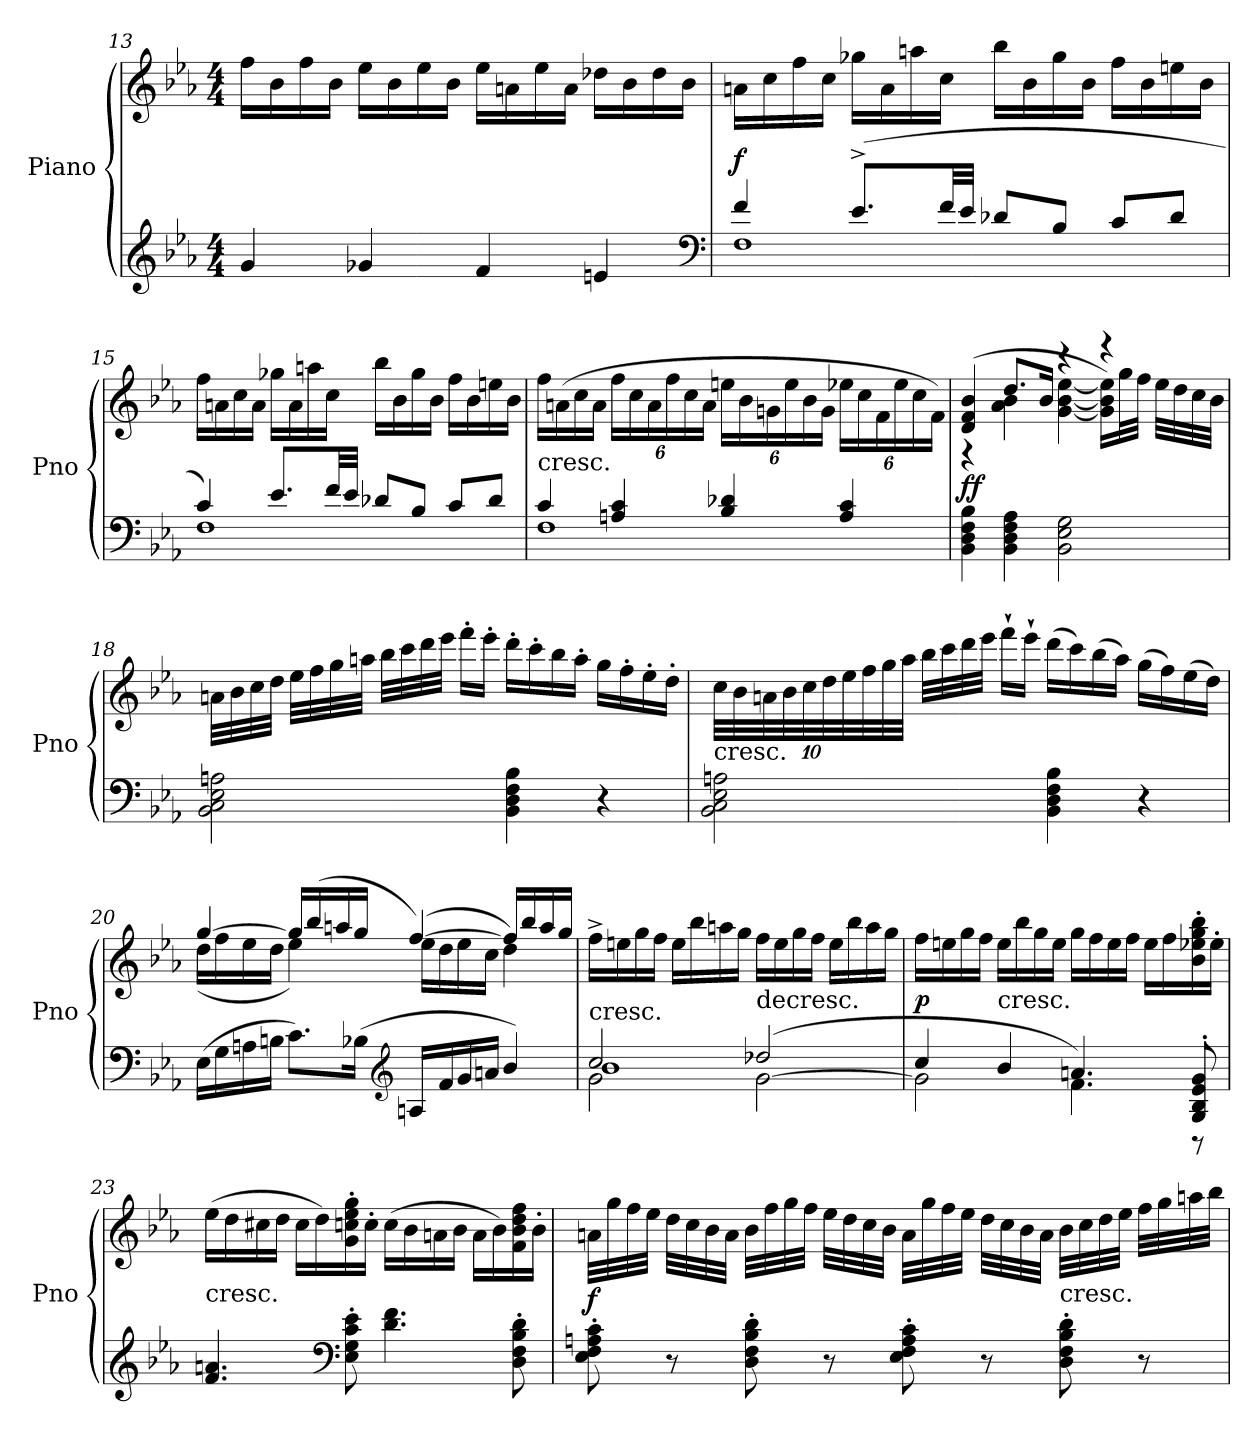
**kern	**kern	**dynam
*part1	*part1	*part1
*staff2	*staff1	*staff1/2
*I"Piano	*	*
*I'Pno	*	*
*clefG2	*clefG2	*
*k[b-e-a-]	*k[b-e-a-]	*
*E-:	*E-:	*
*M4/4	*M4/4	*
=13	=13	=13
4g/	16ff\LL	.
.	16b-\	.
.	16ff\	.
.	16b-\JJ	.
4g-X/	16ee-\LL	.
.	16b-\	.
.	16ee-\	.
.	16b-\JJ	.
4f/	16ee-\LL	.
.	16an\	.
.	16ee-\	.
.	16a\JJ	.
4en/	16dd-X\LL	.
.	16b-\	.
.	16dd-\	.
.	16b-\JJ	.
*clefF4	*	*
=14	=14	=14
*^	*	*
4f/	1F	16an\LL	f
.	.	16cc\	.
.	.	16ff\	.
.	.	16cc\JJ	.
(8.e-^/L	.	16gg-X\LL	.
.	.	16a\	.
.	.	16aan\	.
32f/LL	.	16cc\JJ	.
32e-/JJJ	.	.	.
8d-X/L	.	16bb-\LL	.
.	.	16b-\	.
8B-/J	.	16gg-\	.
.	.	16b-\JJ	.
8c/L	.	16ff\LL	.
.	.	16b-\	.
8d-/J	.	16een\	.
.	.	16b-\JJ	.
=15	=15	=15	=15
4c/)	1F	16ff\LL	.
.	.	16an\	.
.	.	16cc\	.
.	.	16a\JJ	.
8.e-/L	.	16gg-X\LL	.
.	.	16a\	.
.	.	16aan\	.
32f/LL	.	16cc\JJ	.
32e-/JJJ	.	.	.
8d-X/L	.	16bb-\LL	.
.	.	16b-\	.
8B-/J	.	16gg-\	.
.	.	16b-\JJ	.
8c/L	.	16ff\LL	.
.	.	16b-\	.
8d-/J	.	16een\	.
.	.	16b-\JJ	.
=16	=16	=16	=16
!	!	!LO:TX:c:t=cresc.	!
4c/	1F	16ff\LL	.
.	.	(16an\	.
.	.	16cc\	.
.	.	16a\JJ	.
4An/ 4c/	.	24ff\LL	.
.	.	24cc\	.
.	.	24a\	.
.	.	24ff\	.
.	.	24cc\	.
.	.	24a\JJ	.
4B-/ 4d-X/	.	24een\LL	.
.	.	24b-\	.
.	.	24gn\	.
.	.	24ee\	.
.	.	24b-\	.
.	.	24g\JJ	.
4A/ 4c/	.	24ee-X\LL	.
.	.	24cc\	.
.	.	24f\	.
.	.	24ee-\	.
.	.	24cc\	.
.	.	24f\JJ)	.
*v	*v	*	*
=17	=17	=17
*	*^	*
4BB-\ 4D\ 4F\ 4B-\	(4d/ 4f/ 4b-/	4r	ff
4BB-\ 4D\ 4F\ 4A-\	8.dd/L	4a-\ 4b-\	.
.	16b-/Jk	.	.
2BB-\ 2E-\ 2G\	4r	[4g\ [4b-\ [4ee-\	.
.	4r	16g]\ 16b-]\ 16ee-]\LL)	.
.	.	32gg\L	.
.	.	32ff\JJJ	.
.	.	32ee-\LLL	.
.	.	32dd\	.
.	.	32cc\	.
.	.	32b-\JJJ	.
=18	=18	=18	=18
!	!LO:TX:c:t=cresc.	!	!
*	*v	*v	*
2BB-\ 2C\ 2E-\ 2An\	32an\LLL	.
.	32b-\	.
.	32cc\	.
.	32dd\JJJ	.
.	32ee-\LLL	.
.	32ff\	.
.	32gg\	.
.	32aan\JJJ	.
.	32bb-\LLL	.
.	32ccc\	.
.	32ddd\	.
.	32eee-\JJJ	.
.	16fff'\LL	.
.	16eee-'\JJ	.
4BB-\ 4D\ 4F\ 4B-\	16ddd'\LL	.
.	16ccc'\	.
.	16bb-\	.
.	16aa'\JJ	.
4r	16gg\LL	.
.	16ff'\	.
.	16ee-'\	.
.	16dd'\JJ	.
=19	=19	=19
!	!LO:TX:c:t=cresc.	!
2BB-\ 2C\ 2E-\ 2An\	40cc\LLL	.
.	40b-\	.
.	40an\	.
.	40b-\	.
.	40cc\	.
.	40dd\	.
.	40ee-\	.
.	40ff\	.
.	40gg\	.
.	40aa-\JJJ	.
.	32bb-\LLL	.
.	32ccc\	.
.	32ddd\	.
.	32eee-\JJJ	.
.	16fff`\LL	.
.	16eee-`\JJ	.
4BB-\ 4D\ 4F\ 4B-\	(16ddd\LL	.
.	16ccc\)	.
.	(16bb-\	.
.	16aa-\JJ)	.
4r	(16gg\LL	.
.	16ff\)	.
.	(16ee-\	.
.	16dd\JJ)	.
=20	=20	=20
*	*^	*
(16E-\LL	[4gg/	(16dd\LL	.
16G\	.	16ff\	.
16An\	.	16ee-\	.
16Bn\JJ	.	16dd\JJ	.
8.c\L)	16gg/LL]	4ee-\)	.
.	(16bb-/	.	.
.	16aan/	.	.
(16B-X\Jk	16gg/JJ	.	.
*clefG2	*	*	*
16An/LL	([4ff/)	16ee-\LL	.
16f/	.	16dd\	.
16g/	.	16ee-\	.
16an/JJ	.	16cc\JJ	.
4b-/)	16ff/LL]	4dd\)	.
.	16bb-/	.	.
.	16aa/	.	.
.	16gg/JJ	.	.
*	*v	*v	*
=21	=21	=21
*^	*	*
*	*^	*	*
!	!	!	!LO:TX:c:t=cresc.	!
2cc/	1b-	2g\	16ff^\LL	.
.	.	.	16een\	.
.	.	.	16gg\	.
.	.	.	16ff\JJ	.
.	.	.	16ee\LL	.
.	.	.	16bb-\	.
.	.	.	16aan\	.
.	.	.	16gg\JJ	.
!	!	!	!LO:TX:c:t=decresc.	!
(2dd-X/	.	[2g\	16ff\LL	.
.	.	.	16ee\	.
.	.	.	16gg\	.
.	.	.	16ff\JJ	.
.	.	.	16ee\LL	.
.	.	.	16bb-\	.
.	.	.	16aa\	.
.	.	.	16gg\JJ	.
*	*v	*v	*	*
=22	=22	=22	=22
4cc/	2g\]	16ff\LL	p
.	.	16een\	.
.	.	16gg\	.
.	.	16ff\JJ	.
!	!	!LO:TX:c:t=cresc.	!
4b-/	.	16ee\LL	.
.	.	16bb-\	.
.	.	16gg\	.
.	.	16ee\JJ	.
4.an/)	4.f\	16gg\LL	.
.	.	16ff\	.
.	.	16ee\	.
.	.	16ff\JJ	.
.	.	16ee\LL	.
.	.	16ff\	.
8G'/ 8B-'/ 8e-'/ 8g'/	8r	16b-'\ 16ee-X'\ 16gg'\ 16bb-'\	.
.	.	16ee-'\JJ	.
*v	*v	*	*
=23	=23	=23
!	!LO:TX:c:t=cresc.	!
4.f/ 4.an/	(16ee-\LL	.
.	16dd\	.
.	16cc#X\	.
.	16dd\JJ	.
.	16cc#\LL	.
.	16dd\)	.
*clefF4	*	*
8E-'\ 8G'\ 8c'\ 8e-'\	16g'\ 16ccn'\ 16ee-'\ 16gg'\	.
.	16cc'\JJ	.
4.d\ 4.f\	(16cc\LL	.
.	16b-\	.
.	16an\	.
.	16b-\JJ	.
.	16a\LL	.
.	16b-\)	.
8D'\ 8F'\ 8B-'\ 8d'\	16f\ 16b-\ 16dd\ 16ff\	.
.	16b-'\JJ	.
=24	=24	=24
8E-'\ 8F'\ 8An'\ 8c'\	32an\LLL	f
.	32gg\	.
.	32ff\	.
.	32ee-\JJJ	.
8r	32dd\LLL	.
.	32cc\	.
.	32b-\	.
.	32a\JJJ	.
8D'\ 8F'\ 8B-'\ 8d'\	32b-\LLL	.
.	32ff\	.
.	32gg\	.
.	32ff\JJJ	.
8r	32ee-\LLL	.
.	32dd\	.
.	32cc\	.
.	32b-\JJJ	.
8E-'\ 8F'\ 8A'\ 8c'\	32a\LLL	.
.	32gg\	.
.	32ff\	.
.	32ee-\JJJ	.
8r	32dd\LLL	.
.	32cc\	.
.	32b-\	.
.	32a\JJJ	.
!	!LO:TX:c:t=cresc.	!
8D'\ 8F'\ 8B-'\ 8d'\	32b-\LLL	.
.	32cc\	.
.	32dd\	.
.	32ee-\JJJ	.
8r	32ff\LLL	.
.	32gg\	.
.	32aan\	.
.	32bb-\JJJ	.
=	=	=
*-	*-	*-
